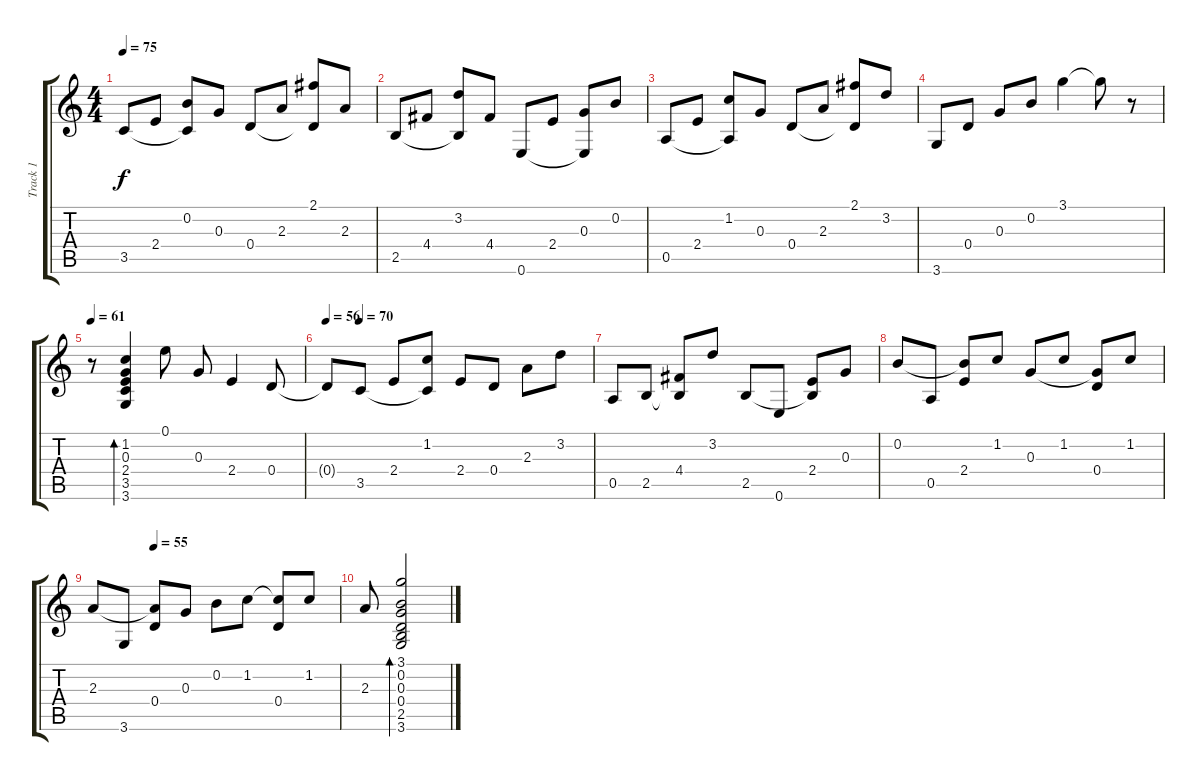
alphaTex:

\track ("Track 1" "Track 1") {instrument acousticguitarnylon}
\staff {score tabs}
\tuning (E4 B3 G3 D3 A2 E2) {hide}
\ts (4 4)
\tempo 75
\clef g2
\ks c
3.5.8{dy f} 2.4.8 (0.2 3.5{t}).8 0.3.8 0.4.8 2.3.8 (2.1 0.4{t}).8 2.3.8 |
2.5.8 4.4.8 (3.2 2.5{t}).8 4.4.8 0.6.8 2.4.8 (0.3 0.6{t}).8 0.2.8 |
0.5.8 2.4.8 (1.2 0.5{t}).8 0.3.8 0.4.8 2.3.8 (2.1 0.4{t}).8 3.2.8 |
3.6.8 0.4.8 0.3.8 0.2.8 3.1.4 3.1{t}.8 r.8 |
\tempo 61
r.8 (1.2 0.3 2.4 3.5 3.6).4{bd 240} 0.1.8 0.3.8 2.4.4 0.4.8 |
\tempo (70 0.125)
\tempo 56
0.4{t}.8 3.5.8 2.4.8 (1.2 3.5{t}).8 2.4.8 0.4.8 2.3.8 3.2.8 |
0.5.8 2.5.8 (4.4 2.5{t}).8 3.2.8 2.5.8 0.6.8 (2.4 2.5{t}).8 0.3.8 |
0.2.8 0.5.8 (0.2{t} 2.4).8 1.2.8 0.3.8 1.2.8 (0.3{t} 0.4).8 1.2.8 |
\tempo (55 0.25)
2.3.8 3.6.8 (2.3{t} 0.4).8 0.3.8 0.2.8 1.2.8 (1.2{t} 0.4).8 1.2.8 |
2.3.8 (3.1 0.2 0.3 0.4 2.5 3.6).2{bd 480}
